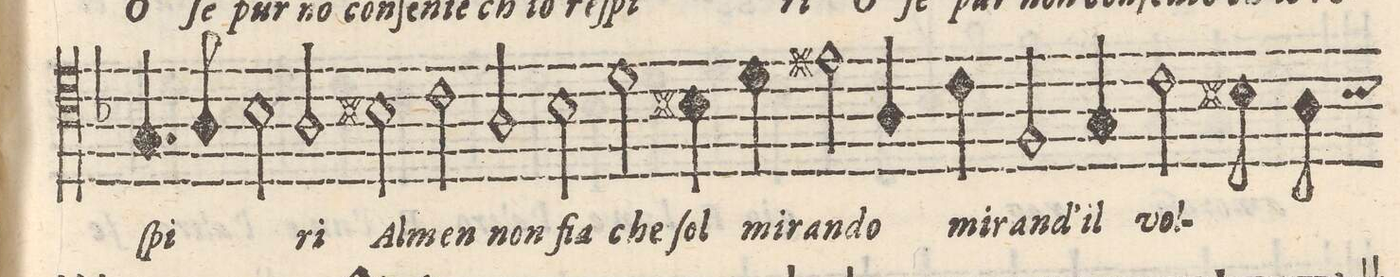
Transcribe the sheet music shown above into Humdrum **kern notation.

**kern	**text
*I"TENORE	*
*clefC4	*
*k[b-]	*
*met(C)	*
*M2/1	*
4.G/	-ſpi-
8A/	.
2B-\	.
2A/	-ri
=23-	=23-
2Bn\	Al-
2c\	-men
2A/	non
2B\	fia
=24-	=24-
2d\	che
4Bn\	ſol
4d\	mi-
2e#X\	-ran-
4A/	-do
4c\	mi-
=25-	=25-
2F/	-rand'-
4G/	-il
2c\	vol-
8Bn\	.
8A\	.
*-	*-
